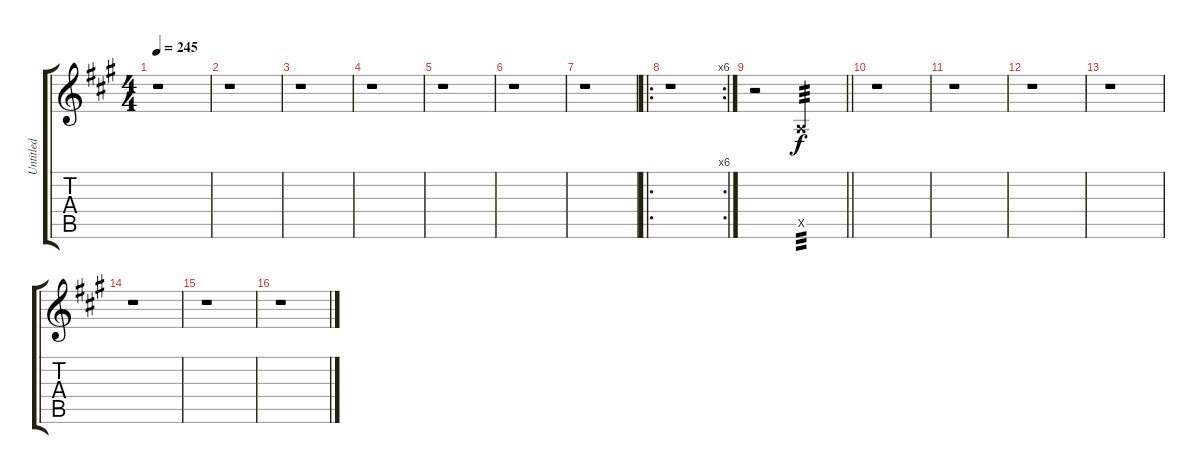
\track ("Untitled" "Untitled") {instrument guitarfretnoise}
\staff {score tabs}
\tuning (E4 B3 G3 D3 A2 E2) {hide}
\ts (4 4)
\tempo 245
\clef g2
\ks a
r.1{dy f} |
r.1 |
r.1 |
r.1 |
r.1 |
r.1 |
r.1 |
\ro
\rc 6
r.1 |
\barLineRight lightlight
r.2 12.5{x}.2{tp 3} |
r.1 |
r.1 |
r.1 |
r.1 |
r.1 |
r.1 |
r.1
